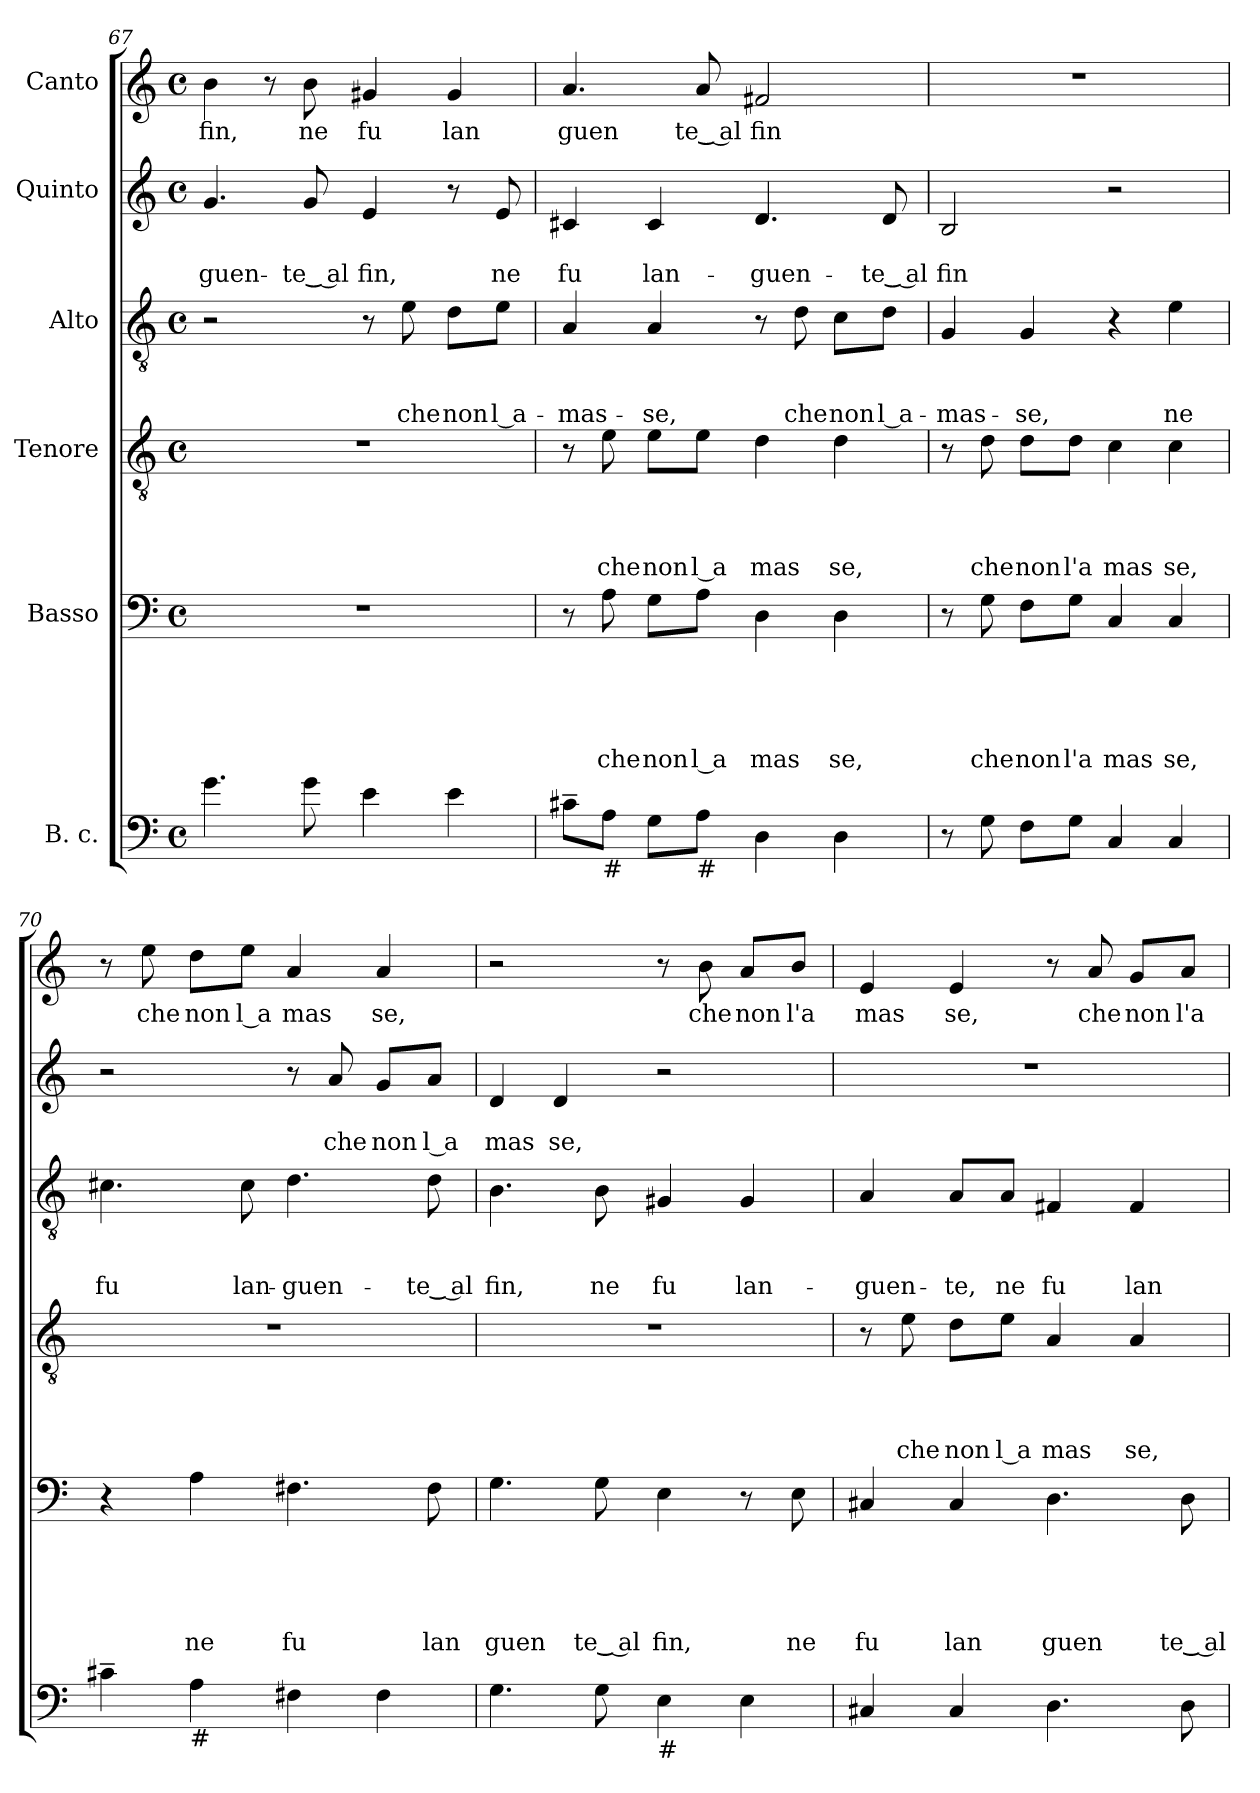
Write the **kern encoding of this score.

**kern	**kern	**text	**text	**text	**text	**text	**kern	**text	**text	**text	**text	**kern	**text	**text	**text	**kern	**text	**text	**kern	**text
*part6	*part5	*part5	*part5	*part5	*part5	*part5	*part4	*part4	*part4	*part4	*part4	*part3	*part3	*part3	*part3	*part2	*part2	*part2	*part1	*part1
*staff6	*staff5	*staff5	*staff5	*staff5	*staff5	*staff5	*staff4	*staff4	*staff4	*staff4	*staff4	*staff3	*staff3	*staff3	*staff3	*staff2	*staff2	*staff2	*staff1	*staff1
*I"B. c.	*I"Basso	*	*	*	*	*	*I"Tenore	*	*	*	*	*I"Alto	*	*	*	*I"Quinto	*	*	*I"Canto	*
*clefF4	*clefF4	*	*	*	*	*	*clefGv2	*	*	*	*	*clefGv2	*	*	*	*clefG2	*	*	*clefG2	*
*k[]	*k[]	*	*	*	*	*	*k[]	*	*	*	*	*k[]	*	*	*	*k[]	*	*	*k[]	*
*C:	*C:	*	*	*	*	*	*C:	*	*	*	*	*C:	*	*	*	*C:	*	*	*C:	*
*M4/4	*M4/4	*	*	*	*	*	*M4/4	*	*	*	*	*M4/4	*	*	*	*M4/4	*	*	*M4/4	*
*met(c)	*met(c)	*	*	*	*	*	*met(c)	*	*	*	*	*met(c)	*	*	*	*met(c)	*	*	*met(c)	*
=67	=67	=67	=67	=67	=67	=67	=67	=67	=67	=67	=67	=67	=67	=67	=67	=67	=67	=67	=67	=67
!	!	!	!	!	!	!	!	!	!	!	!	!	!	!	!	!	!	!LO:LY:b	!	!LO:LY:b
4.g\	1r	.	.	.	.	.	1r	.	.	.	.	2r	.	.	.	4.g/	.	-guen-	4b\	fin,
.	.	.	.	.	.	.	.	.	.	.	.	.	.	.	.	.	.	.	8r	.
!	!	!	!	!	!	!	!	!	!	!	!	!	!	!	!	!	!	!LO:LY:b:rj	!	!LO:LY:b
8g\	.	.	.	.	.	.	.	.	.	.	.	.	.	.	.	8g/	.	-te‿ al	8b\	ne
!	!	!	!	!	!	!	!	!	!	!	!	!	!	!	!	!	!	!LO:LY:b	!	!LO:LY:b
4e\	.	.	.	.	.	.	.	.	.	.	.	8r	.	.	.	4e/	.	fin,	4g#X/	fu
!	!	!	!	!	!	!	!	!	!	!	!	!	!	!	!LO:LY:b	!	!	!	!	!
.	.	.	.	.	.	.	.	.	.	.	.	8e\	.	.	che	.	.	.	.	.
!	!	!	!	!	!	!	!	!	!	!	!	!	!	!	!LO:LY:b	!	!	!	!	!LO:LY:b
4e\	.	.	.	.	.	.	.	.	.	.	.	8d\L	.	.	non	8r	.	.	4g#/	lan
!	!	!	!	!	!	!	!	!	!	!	!	!	!	!	!LO:LY:b:rj	!	!	!LO:LY:b	!	!
.	.	.	.	.	.	.	.	.	.	.	.	8e\J	.	.	l a-	8e/	.	ne	.	.
=68	=68	=68	=68	=68	=68	=68	=68	=68	=68	=68	=68	=68	=68	=68	=68	=68	=68	=68	=68	=68
!	!	!	!	!	!	!	!	!	!	!	!	!	!	!	!LO:LY:b	!	!	!LO:LY:b	!	!LO:LY:b
8c#X~>\L	8r	.	.	.	.	.	8r	.	.	.	.	4A/	.	.	-mas-	4c#X/	.	fu	4.a/	guen
!LO:TX:b:t=#	!	!	!	!	!	!	!	!	!	!	!	!	!	!	!	!	!	!	!	!
!	!	!	!	!	!	!LO:LY:b	!	!	!	!	!LO:LY:b	!	!	!	!	!	!	!	!	!
8A\J	8A\	.	.	.	.	che	8e\	.	.	.	che	.	.	.	.	.	.	.	.	.
!	!	!	!	!	!	!LO:LY:b	!	!	!	!	!LO:LY:b	!	!	!	!LO:LY:b	!	!	!LO:LY:b	!	!
8G\L	8G\L	.	.	.	.	non	8e\L	.	.	.	non	4A/	.	.	-se,	4c#/	.	lan-	.	.
!LO:TX:b:t=#	!	!	!	!	!	!	!	!	!	!	!	!	!	!	!	!	!	!	!	!
!	!	!	!	!	!	!LO:LY:b:rj	!	!	!	!	!LO:LY:b:rj	!	!	!	!	!	!	!	!	!LO:LY:b:rj
8A\J	8A\J	.	.	.	.	l a	8e\J	.	.	.	l a	.	.	.	.	.	.	.	8a/	te‿ al
!	!	!	!	!	!	!LO:LY:b	!	!	!	!	!LO:LY:b	!	!	!	!	!	!	!LO:LY:b	!	!LO:LY:b
4D\	4D\	.	.	.	.	mas	4d\	.	.	.	mas	8r	.	.	.	4.d/	.	-guen-	2f#X/	fin
!	!	!	!	!	!	!	!	!	!	!	!	!	!	!	!LO:LY:b	!	!	!	!	!
.	.	.	.	.	.	.	.	.	.	.	.	8d\	.	.	che	.	.	.	.	.
!	!	!	!	!	!	!LO:LY:b	!	!	!	!	!LO:LY:b	!	!	!	!LO:LY:b	!	!	!	!	!
4D\	4D\	.	.	.	.	se,	4d\	.	.	.	se,	8c\L	.	.	non	.	.	.	.	.
!	!	!	!	!	!	!	!	!	!	!	!	!	!	!	!LO:LY:b:rj	!	!	!LO:LY:b:rj	!	!
.	.	.	.	.	.	.	.	.	.	.	.	8d\J	.	.	l a-	8d/	.	-te‿ al	.	.
!!LO:LB:g=z
=69	=69	=69	=69	=69	=69	=69	=69	=69	=69	=69	=69	=69	=69	=69	=69	=69	=69	=69	=69	=69
!	!	!	!	!	!	!	!	!	!	!	!	!	!	!	!LO:LY:b	!	!	!LO:LY:b	!	!
8r	8r	.	.	.	.	.	8r	.	.	.	.	4G/	.	.	-mas-	2B/	.	fin	1r	.
!	!	!	!	!	!	!LO:LY:b	!	!	!	!	!LO:LY:b	!	!	!	!	!	!	!	!	!
8G\	8G\	.	.	.	.	che	8d\	.	.	.	che	.	.	.	.	.	.	.	.	.
!	!	!	!	!	!	!LO:LY:b	!	!	!	!	!LO:LY:b	!	!	!	!LO:LY:b	!	!	!	!	!
8F\L	8F\L	.	.	.	.	non	8d\L	.	.	.	non	4G/	.	.	-se,	.	.	.	.	.
!	!	!	!	!	!	!LO:LY:b	!	!	!	!	!LO:LY:b	!	!	!	!	!	!	!	!	!
8G\J	8G\J	.	.	.	.	l'a	8d\J	.	.	.	l'a	.	.	.	.	.	.	.	.	.
!	!	!	!	!	!	!LO:LY:b	!	!	!	!	!LO:LY:b	!	!	!	!	!	!	!	!	!
4C/	4C/	.	.	.	.	mas	4c\	.	.	.	mas	4r	.	.	.	2r	.	.	.	.
!	!	!	!	!	!	!LO:LY:b	!	!	!	!	!LO:LY:b	!	!	!	!LO:LY:b	!	!	!	!	!
4C/	4C/	.	.	.	.	se,	4c\	.	.	.	se,	4e\	.	.	ne	.	.	.	.	.
=70	=70	=70	=70	=70	=70	=70	=70	=70	=70	=70	=70	=70	=70	=70	=70	=70	=70	=70	=70	=70
!	!	!	!	!	!	!	!	!	!	!	!	!	!	!	!LO:LY:b	!	!	!	!	!
4c#X~>\	4r	.	.	.	.	.	1r	.	.	.	.	4.c#X\	.	.	fu	2r	.	.	8r	.
!	!	!	!	!	!	!	!	!	!	!	!	!	!	!	!	!	!	!	!	!LO:LY:b
.	.	.	.	.	.	.	.	.	.	.	.	.	.	.	.	.	.	.	8ee\	che
!LO:TX:b:t=#	!	!	!	!	!	!	!	!	!	!	!	!	!	!	!	!	!	!	!	!
!	!	!	!	!	!	!LO:LY:b	!	!	!	!	!	!	!	!	!	!	!	!	!	!LO:LY:b
4A\	4A\	.	.	.	.	ne	.	.	.	.	.	.	.	.	.	.	.	.	8dd\L	non
!	!	!	!	!	!	!	!	!	!	!	!	!	!	!	!LO:LY:b	!	!	!	!	!LO:LY:b:rj
.	.	.	.	.	.	.	.	.	.	.	.	8c#\	.	.	lan-	.	.	.	8ee\J	l a
!	!	!	!	!	!	!LO:LY:b	!	!	!	!	!	!	!	!	!LO:LY:b	!	!	!	!	!LO:LY:b
4F#X\	4.F#X\	.	.	.	.	fu	.	.	.	.	.	4.d\	.	.	-guen-	8r	.	.	4a/	mas
!	!	!	!	!	!	!	!	!	!	!	!	!	!	!	!	!	!	!LO:LY:b	!	!
.	.	.	.	.	.	.	.	.	.	.	.	.	.	.	.	8a/	.	che	.	.
!	!	!	!	!	!	!	!	!	!	!	!	!	!	!	!	!	!	!LO:LY:b	!	!LO:LY:b
4F#\	.	.	.	.	.	.	.	.	.	.	.	.	.	.	.	8g/L	.	non	4a/	se,
!	!	!	!	!	!	!LO:LY:b	!	!	!	!	!	!	!	!	!LO:LY:b:rj	!	!	!LO:LY:b:rj	!	!
.	8F#\	.	.	.	.	lan	.	.	.	.	.	8d\	.	.	-te‿ al	8a/J	.	l a	.	.
=71	=71	=71	=71	=71	=71	=71	=71	=71	=71	=71	=71	=71	=71	=71	=71	=71	=71	=71	=71	=71
!	!	!	!	!	!	!LO:LY:b	!	!	!	!	!	!	!	!	!LO:LY:b	!	!	!LO:LY:b	!	!
4.G\	4.G\	.	.	.	.	guen	1r	.	.	.	.	4.B\	.	.	fin,	4d/	.	mas	2r	.
!	!	!	!	!	!	!	!	!	!	!	!	!	!	!	!	!	!	!LO:LY:b	!	!
.	.	.	.	.	.	.	.	.	.	.	.	.	.	.	.	4d/	.	se,	.	.
!	!	!	!	!	!	!LO:LY:b:rj	!	!	!	!	!	!	!	!	!LO:LY:b	!	!	!	!	!
8G\	8G\	.	.	.	.	te‿ al	.	.	.	.	.	8B\	.	.	ne	.	.	.	.	.
!LO:TX:b:t=#	!	!	!	!	!	!	!	!	!	!	!	!	!	!	!	!	!	!	!	!
!	!	!	!	!	!	!LO:LY:b	!	!	!	!	!	!	!	!	!LO:LY:b	!	!	!	!	!
4E\	4E\	.	.	.	.	fin,	.	.	.	.	.	4G#X/	.	.	fu	2r	.	.	8r	.
!	!	!	!	!	!	!	!	!	!	!	!	!	!	!	!	!	!	!	!	!LO:LY:b
.	.	.	.	.	.	.	.	.	.	.	.	.	.	.	.	.	.	.	8b\	che
!	!	!	!	!	!	!	!	!	!	!	!	!	!	!	!LO:LY:b	!	!	!	!	!LO:LY:b
4E\	8r	.	.	.	.	.	.	.	.	.	.	4G#/	.	.	lan-	.	.	.	8a/L	non
!	!	!	!	!	!	!LO:LY:b	!	!	!	!	!	!	!	!	!	!	!	!	!	!LO:LY:b
.	8E\	.	.	.	.	ne	.	.	.	.	.	.	.	.	.	.	.	.	8b/J	l'a
=72	=72	=72	=72	=72	=72	=72	=72	=72	=72	=72	=72	=72	=72	=72	=72	=72	=72	=72	=72	=72
!	!	!	!	!	!	!LO:LY:b	!	!	!	!	!	!	!	!	!LO:LY:b	!	!	!	!	!LO:LY:b
4C#X/	4C#X/	.	.	.	.	fu	8r	.	.	.	.	4A/	.	.	-guen-	1r	.	.	4e/	mas
!	!	!	!	!	!	!	!	!	!	!	!LO:LY:b	!	!	!	!	!	!	!	!	!
.	.	.	.	.	.	.	8e\	.	.	.	che	.	.	.	.	.	.	.	.	.
!	!	!	!	!	!	!LO:LY:b	!	!	!	!	!LO:LY:b	!	!	!	!LO:LY:b	!	!	!	!	!LO:LY:b
4C#/	4C#/	.	.	.	.	lan	8d\L	.	.	.	non	8A/L	.	.	-te,	.	.	.	4e/	se,
!	!	!	!	!	!	!	!	!	!	!	!LO:LY:b:rj	!	!	!	!LO:LY:b	!	!	!	!	!
.	.	.	.	.	.	.	8e\J	.	.	.	l a	8A/J	.	.	ne	.	.	.	.	.
!	!	!	!	!	!	!LO:LY:b	!	!	!	!	!LO:LY:b	!	!	!	!LO:LY:b	!	!	!	!	!
4.D\	4.D\	.	.	.	.	guen	4A/	.	.	.	mas	4F#X/	.	.	fu	.	.	.	8r	.
!	!	!	!	!	!	!	!	!	!	!	!	!	!	!	!	!	!	!	!	!LO:LY:b
.	.	.	.	.	.	.	.	.	.	.	.	.	.	.	.	.	.	.	8a/	che
!	!	!	!	!	!	!	!	!	!	!	!LO:LY:b	!	!	!	!LO:LY:b	!	!	!	!	!LO:LY:b
.	.	.	.	.	.	.	4A/	.	.	.	se,	4F#/	.	.	lan-	.	.	.	8g/L	non
!	!	!	!	!	!	!LO:LY:b:rj	!	!	!	!	!	!	!	!	!	!	!	!	!	!LO:LY:b
8D\	8D\	.	.	.	.	te‿ al	.	.	.	.	.	.	.	.	.	.	.	.	8a/J	l'a
=	=	=	=	=	=	=	=	=	=	=	=	=	=	=	=	=	=	=	=	=
*-	*-	*-	*-	*-	*-	*-	*-	*-	*-	*-	*-	*-	*-	*-	*-	*-	*-	*-	*-	*-
